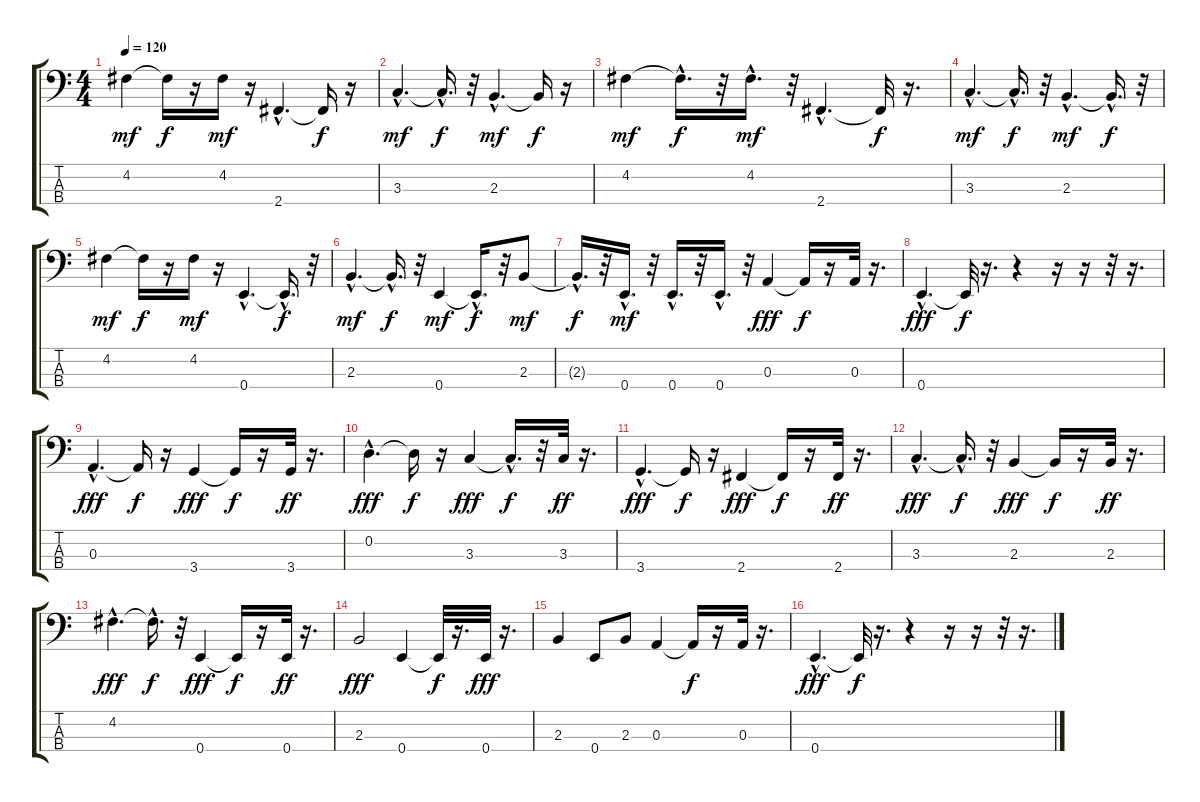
\track "" {instrument electricbassfinger}
\staff {score tabs}
\tuning (G2 D2 A1 E1) {hide}
\ts (4 4)
\tempo 120
\clef f4
\ks c
4.2.4{dy mf} 4.2{t}.16{dy f} r.16 4.2.16{dy mf} r.16 2.4{hac}.4{d} 2.4{t}.16{dy f} r.16 |
3.3{hac}.4{d dy mf} 3.3{hac t}.16{d dy f} r.32 2.3{hac}.4{d dy mf} 2.3{t}.16{dy f} r.16 |
4.2.4{dy mf} 4.2{hac t}.16{d dy f} r.32 4.2{hac}.16{d dy mf} r.32 2.4{hac}.4{d} 2.4{t}.32{dy f} r.16{d} |
3.3{hac}.4{d dy mf} 3.3{hac t}.16{d dy f} r.32 2.3{hac}.4{d dy mf} 2.3{hac t}.16{d dy f} r.32 |
4.2.4{dy mf} 4.2{t}.16{dy f} r.16 4.2.16{dy mf} r.16 0.4{hac}.4{d} 0.4{hac t}.16{d dy f} r.32 |
2.3{hac}.4{d dy mf} 2.3{hac t}.16{d dy f} r.32 0.4.4{dy mf} 0.4{hac t}.16{d dy f} r.32 2.3.8{dy mf} |
2.3{hac t}.16{d dy f} r.32 0.4{hac}.16{d dy mf} r.32 0.4{hac}.16{d} r.32 0.4{hac}.16{d} r.32 0.3.4{dy fff} 0.3{t}.16{dy f} r.16 0.3.32 r.16{d} |
0.4{hac}.4{d dy fff} 0.4{t}.32{dy f} r.16{d} r.4 r.16 r.16 r.32 r.16{d} |
0.3{hac}.4{d dy fff} 0.3{t}.16{dy f} r.16 3.4.4{dy fff} 3.4{t}.16{dy f} r.16 3.4.32{dy ff} r.16{d} |
0.2{hac}.4{d dy fff} 0.2{t}.16{dy f} r.16 3.3.4{dy fff} 3.3{hac t}.16{d dy f} r.32 3.3.32{dy ff} r.16{d} |
3.4{hac}.4{d dy fff} 3.4{t}.16{dy f} r.16 2.4.4{dy fff} 2.4{t}.16{dy f} r.16 2.4.32{dy ff} r.16{d} |
3.3{hac}.4{d dy fff} 3.3{hac t}.16{d dy f} r.32 2.3.4{dy fff} 2.3{t}.16{dy f} r.16 2.3.32{dy ff} r.16{d} |
4.2{hac}.4{d dy fff} 4.2{hac t}.16{d dy f} r.32 0.4.4{dy fff} 0.4{t}.16{dy f} r.16 0.4.32{dy ff} r.16{d} |
2.3.2{dy fff} 0.4.4 0.4{t}.32{dy f} r.16{d} 0.4.32{dy fff} r.16{d} |
2.3.4 0.4.8 2.3.8 0.3.4 0.3{t}.16{dy f} r.16 0.3.32 r.16{d} |
0.4{hac}.4{d dy fff} 0.4{t}.32{dy f} r.16{d} r.4 r.16 r.16 r.32 r.16{d}
